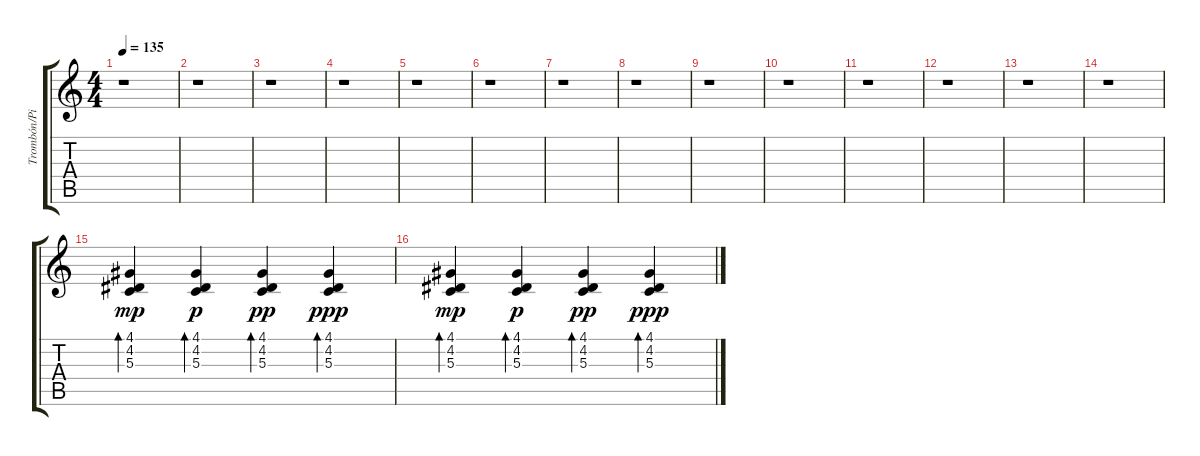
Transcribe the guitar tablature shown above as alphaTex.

\track ("Trombón/Piano" "Trombón/Pi") {instrument trombone}
\staff {score tabs}
\tuning (E4 B3 G3 D3 A2 E2) {hide}
\ts (4 4)
\tempo 135
\clef g2
\ks c
r.1{dy f} |
r.1 |
r.1 |
r.1 |
r.1 |
r.1 |
r.1 |
r.1 |
r.1 |
r.1 |
r.1 |
r.1 |
r.1 |
r.1 |
(4.1 4.2 5.3).4{bd 480 dy mp instrument lead8bassandlead} (4.1 4.2 5.3).4{bd 480 dy p} (4.1 4.2 5.3).4{bd 480 dy pp} (4.1 4.2 5.3).4{bd 480 dy ppp} |
(4.1 4.2 5.3).4{bd 480 dy mp instrument lead8bassandlead} (4.1 4.2 5.3).4{bd 480 dy p} (4.1 4.2 5.3).4{bd 480 dy pp} (4.1 4.2 5.3).4{bd 480 dy ppp}
